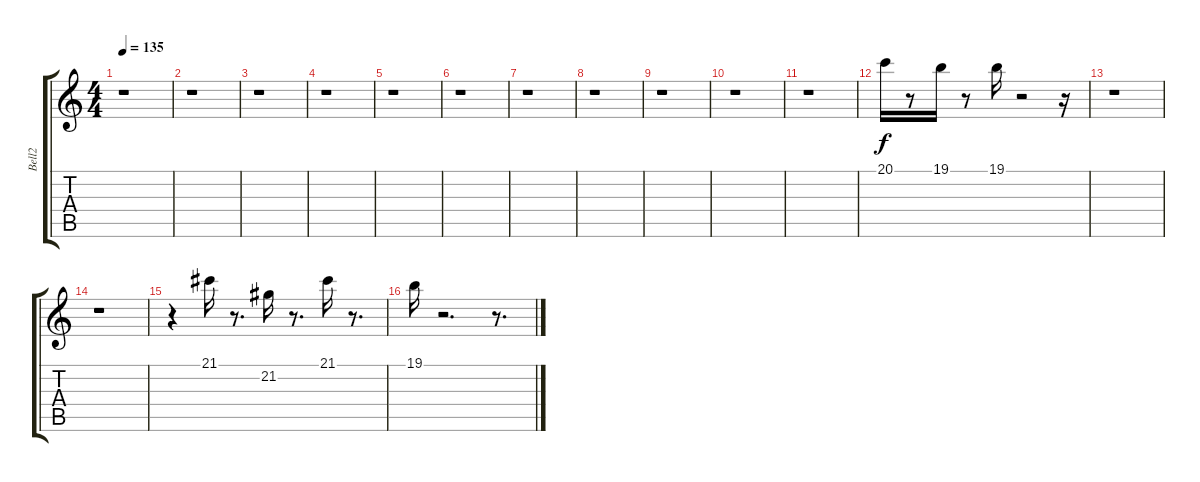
\track ("Bell2                               " "Bell2     ") {instrument lead2sawtooth}
\staff {score tabs}
\tuning (E4 B3 G3 D3 A2 E2) {hide}
\ts (4 4)
\tempo 135
\clef g2
\ks c
r.1{dy f} |
r.1 |
r.1 |
r.1 |
r.1 |
r.1 |
r.1 |
r.1 |
r.1 |
r.1 |
r.1 |
20.1.16 r.8 19.1.16 r.8 19.1.16 r.2 r.16 |
r.1 |
r.1 |
r.4 21.1.16 r.8{d} 21.2.16 r.8{d} 21.1.16 r.8{d} |
19.1.16 r.2{d} r.8{d}
